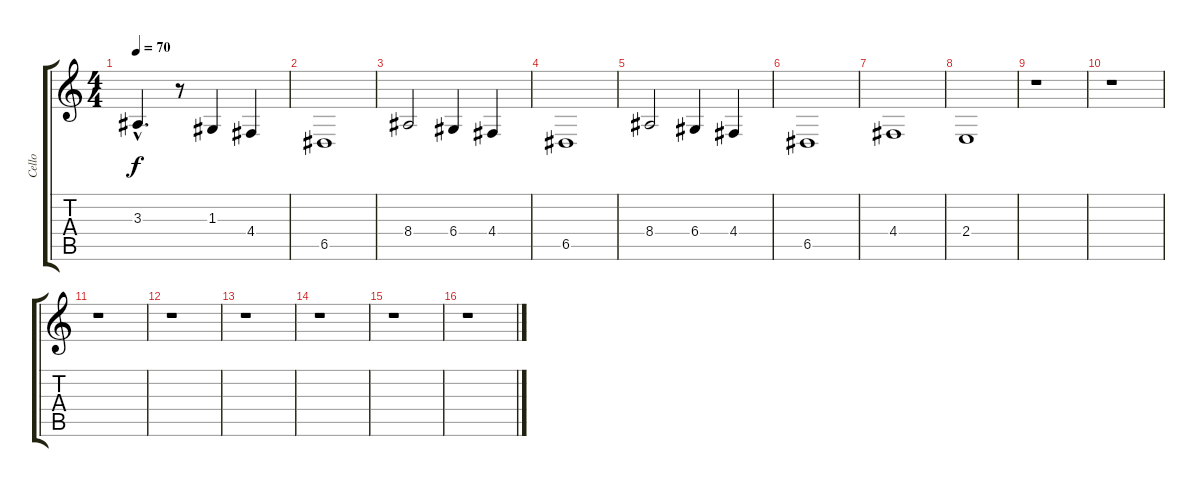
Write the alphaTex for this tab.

\track ("Cello" "Cello") {instrument viola}
\staff {score tabs}
\tuning (E4 B3 G3 D3 A2 E2) {hide}
\ts (4 4)
\tempo 70
\clef g2
\ks c
3.3{hac}.4{d dy f} r.8 1.3.4 4.4.4 |
6.5.1 |
8.4.2 6.4.4 4.4.4 |
6.5.1 |
8.4.2 6.4.4 4.4.4 |
6.5.1 |
4.4.1 |
2.4.1 |
r.1 |
r.1 |
r.1 |
r.1 |
r.1 |
r.1 |
r.1 |
r.1
